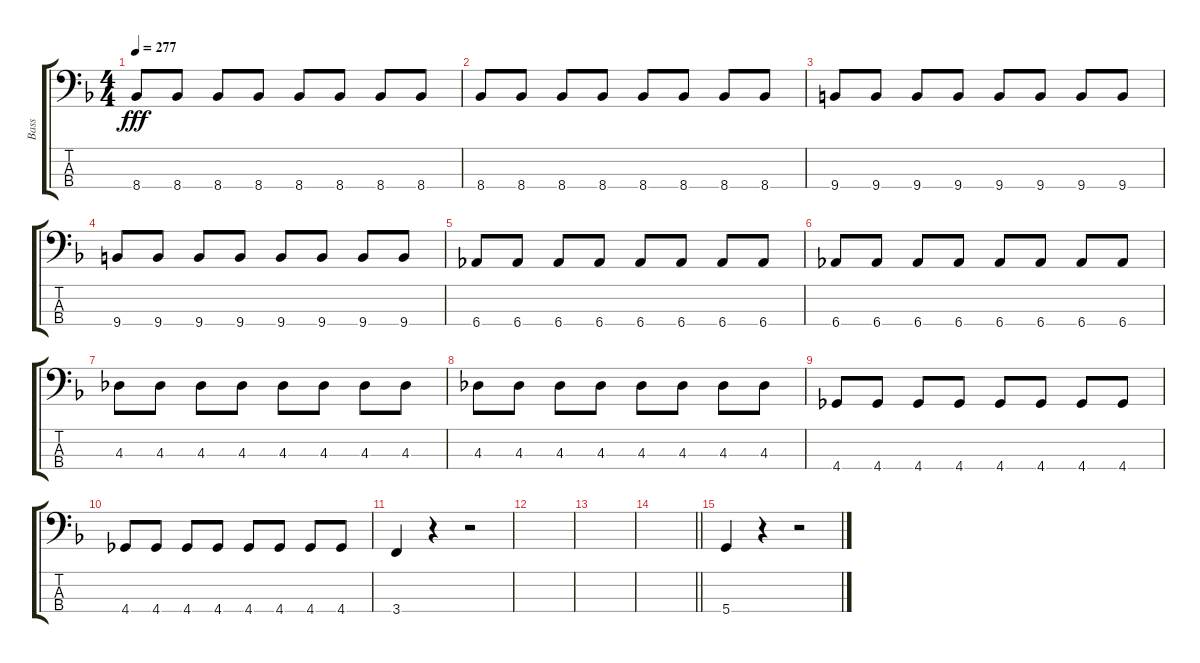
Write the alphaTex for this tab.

\track ("Bass" "Bass") {instrument electricbassfinger}
\staff {score tabs}
\tuning (G2 D2 A1 D1) {hide}
\ts (4 4)
\tempo 277
\clef f4
\ks f
8.4.8{dy fff} 8.4.8 8.4.8 8.4.8 8.4.8 8.4.8 8.4.8 8.4.8 |
8.4.8 8.4.8 8.4.8 8.4.8 8.4.8 8.4.8 8.4.8 8.4.8 |
9.4.8 9.4.8 9.4.8 9.4.8 9.4.8 9.4.8 9.4.8 9.4.8 |
9.4.8 9.4.8 9.4.8 9.4.8 9.4.8 9.4.8 9.4.8 9.4.8 |
6.4.8 6.4.8 6.4.8 6.4.8 6.4.8 6.4.8 6.4.8 6.4.8 |
6.4.8 6.4.8 6.4.8 6.4.8 6.4.8 6.4.8 6.4.8 6.4.8 |
4.3.8 4.3.8 4.3.8 4.3.8 4.3.8 4.3.8 4.3.8 4.3.8 |
4.3.8 4.3.8 4.3.8 4.3.8 4.3.8 4.3.8 4.3.8 4.3.8 |
4.4.8 4.4.8 4.4.8 4.4.8 4.4.8 4.4.8 4.4.8 4.4.8 |
4.4.8 4.4.8 4.4.8 4.4.8 4.4.8 4.4.8 4.4.8 4.4.8 |
3.4.4 r.4 r.2 |
|
|
\barLineRight lightlight
|
5.4.4 r.4 r.2
